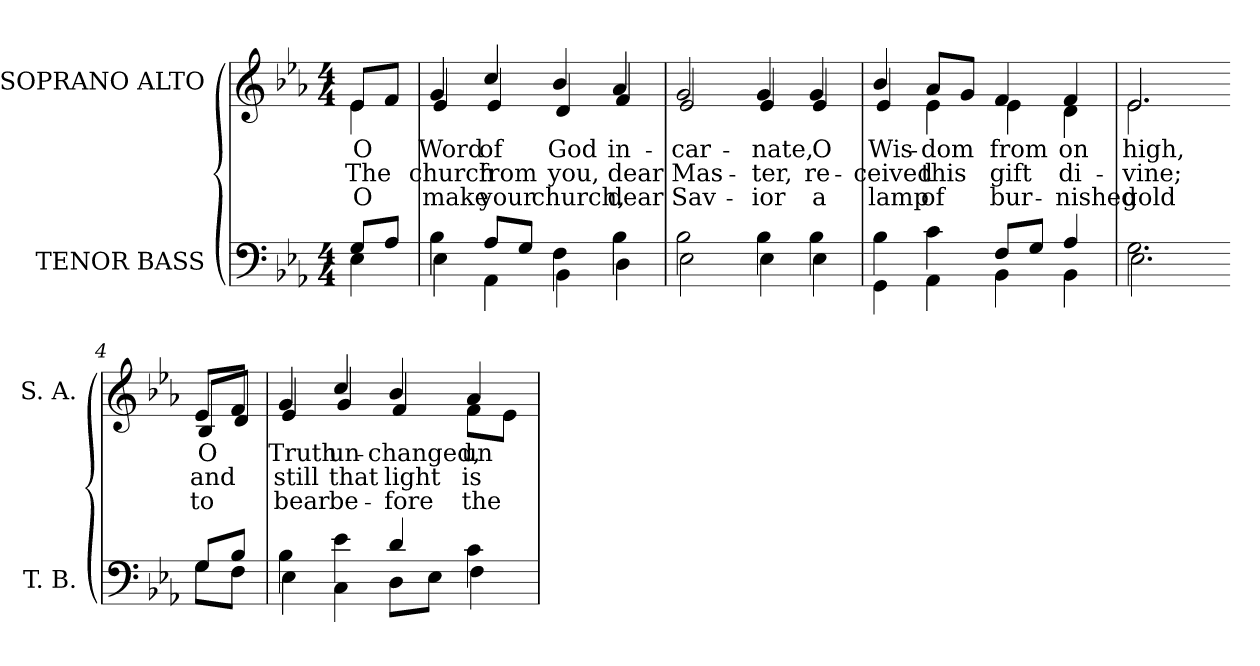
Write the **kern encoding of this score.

**kern	**kern	**text	**text	**text
*part2	*part1	*part1	*part1	*part1
*staff2	*staff1	*staff1	*staff1	*staff1
*I"TENOR BASS	*I"SOPRANO ALTO	*	*	*
*I'T. B.	*I'S. A.	*	*	*
!!LO:PB:g=z
*clefF4	*clefG2	*	*	*
*k[b-e-a-]	*k[b-e-a-]	*	*	*
*E-:	*E-:	*	*	*
*M4/4	*M4/4	*	*	*
=	=	=	=	=
*^	*	*	*	*
!	!	!LO:TX:b:cj:t=1	!	!	!
!	!	!LO:TX:b:cj:t=2	!	!	!
!	!	!LO:TX:b:cj:t=3	!	!	!
!	!	!	!LO:LY:b:color=#000000	!LO:LY:b:color=#000000	!LO:LY:b:color=#000000
*	*	*^	*	*	*
8Gi/L	4E-i\	8e-i/L	4e-i\	O	The	O
8A-i/J	.	8fi/J	.	.	.	.
=	=	=	=	=	=	=
!	!	!	!	!LO:LY:b:color=#000000	!LO:LY:b:color=#000000	!LO:LY:b:color=#000000
4B-i\	4E-i\	4gi/	4e-i/	Word	church	make
!	!	!	!	!LO:LY:b:color=#000000	!LO:LY:b:color=#000000	!LO:LY:b:color=#000000
8A-i/L	4AA-i\	4cci/	4e-i/	of	from	your
8Gi/J	.	.	.	.	.	.
!	!	!	!	!LO:LY:b:color=#000000	!LO:LY:b:color=#000000	!LO:LY:b:color=#000000
4Fi\	4BB-i\	4b-i/	4di/	God	you,	church,
!	!	!	!	!LO:LY:b:color=#000000	!LO:LY:b:color=#000000	!LO:LY:b:color=#000000
4B-i\	4Di\	4a-i/	4fi/	in-	dear	dear
=1	=1	=1	=1	=1	=1	=1
!	!	!	!	!LO:LY:b:color=#000000	!LO:LY:b:color=#000000	!LO:LY:b:color=#000000
2B-i\	2E-i\	2gi/	2e-i/	-car-	Mas-	Sav-
!	!	!	!	!LO:LY:b:color=#000000	!LO:LY:b:color=#000000	!LO:LY:b:color=#000000
4B-i\	4E-i\	4gi/	4e-i/	-nate,	-ter,	-ior
!	!	!	!	!LO:LY:b:color=#000000	!LO:LY:b:color=#000000	!LO:LY:b:color=#000000
4B-i\	4E-i\	4gi/	4e-i/	O	re-	a
=2	=2	=2	=2	=2	=2	=2
!	!	!	!	!LO:LY:b:color=#000000	!LO:LY:b:color=#000000	!LO:LY:b:color=#000000
4B-i\	4GGi\	4b-i/	4e-i/	Wis-	-ceived	lamp
!	!	!	!	!LO:LY:b:color=#000000	!LO:LY:b:color=#000000	!LO:LY:b:color=#000000
4ci\	4AA-i\	8a-i/L	4e-i\	-dom	this	of
.	.	8gi/J	.	.	.	.
!	!	!	!	!LO:LY:b:color=#000000	!LO:LY:b:color=#000000	!LO:LY:b:color=#000000
8Fi/L	4BB-i\	4fi/	4e-i\	from	gift	bur-
8Gi/J	.	.	.	.	.	.
!	!	!	!	!LO:LY:b:color=#000000	!LO:LY:b:color=#000000	!LO:LY:b:color=#000000
4A-i/	4BB-i\	4fi/	4di\	on	di-	-nished
=3	=3	=3	=3	=3	=3	=3
!	!	!	!	!LO:LY:b:color=#000000	!LO:LY:b:color=#000000	!LO:LY:b:color=#000000
2.Gi\	2.E-i\	2.e-i/	2.e-i\	high,	-vine;	gold
!!LO:LB:g=z	!!
=4-	=4-	=4-	=4-	=4-	=4-	=4-
!	!	!	!	!LO:LY:b:color=#000000	!LO:LY:b:color=#000000	!LO:LY:b:color=#000000
8Gi/L	8Gi\L	8e-i/L	8B-i/L	O	and	to
8B-i/J	8Fi\J	8fi/J	8di/J	.	.	.
=5	=5	=5	=5	=5	=5	=5
!	!	!	!	!LO:LY:b:color=#000000	!LO:LY:b:color=#000000	!LO:LY:b:color=#000000
4B-i\	4E-i\	4gi/	4e-i/	Truth	still	bear
!	!	!	!	!LO:LY:b:color=#000000	!LO:LY:b:color=#000000	!LO:LY:b:color=#000000
4e-i\	4Ci\	4cci/	4gi/	un-	that	be-
!	!	!	!	!LO:LY:b:color=#000000	!LO:LY:b:color=#000000	!LO:LY:b:color=#000000
4di/	8Di\L	4b-i/	4fi/	-changed,	light	-fore
.	8E-i\J	.	.	.	.	.
!	!	!	!	!LO:LY:b:color=#000000	!LO:LY:b:color=#000000	!LO:LY:b:color=#000000
4ci\	4Fi\	4a-i/	8fi\L	un-	is	the
.	.	.	8e-i\J	.	.	.
*v	*v	*	*	*	*	*
*	*v	*v	*	*	*
=	=	=	=	=
*-	*-	*-	*-	*-
